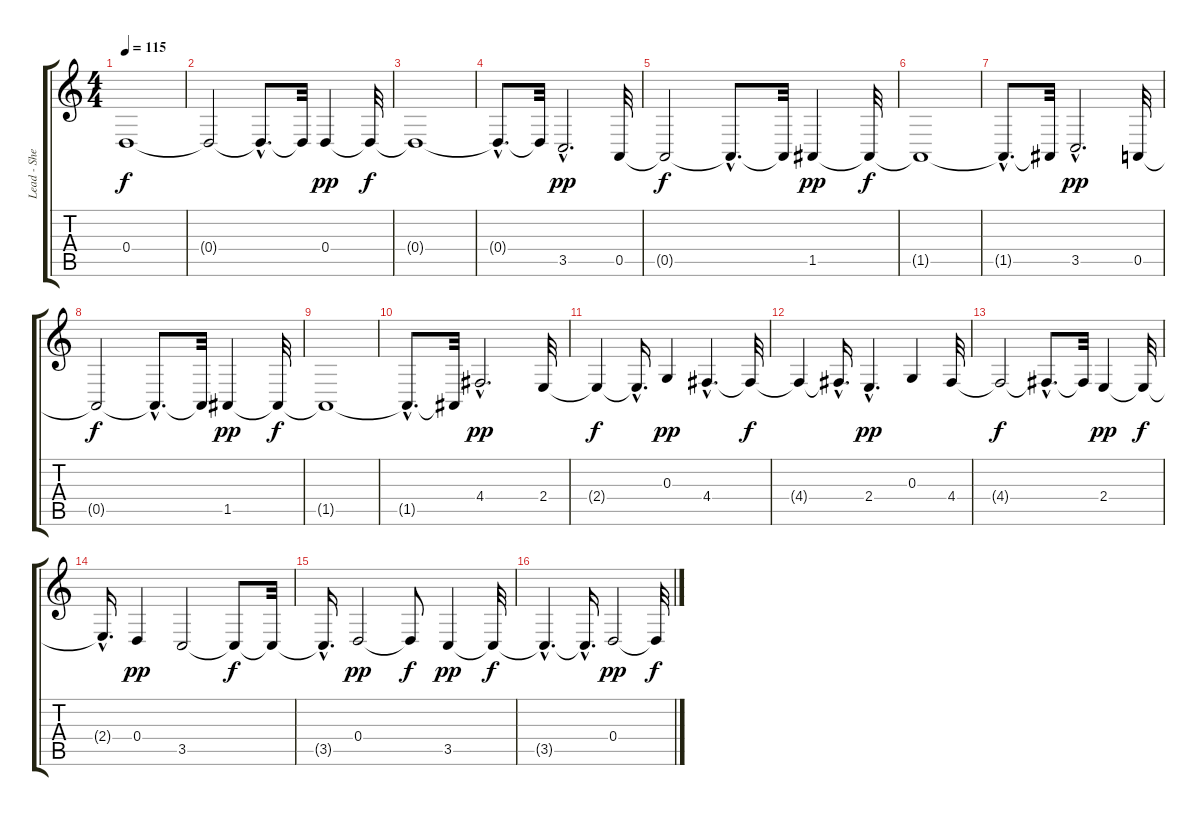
\track ("Lead - Sherinian" "Lead - She") {instrument lead2sawtooth}
\staff {score tabs}
\tuning (E4 B3 G3 D3 A2 E2) {hide}
\ts (4 4)
\tempo 115
\clef g2
\ks c
0.4{t}.1{dy f} |
0.4{t}.2 0.4{hac t}.8{d} 0.4{t}.32 0.4.4{dy pp} 0.4{t}.32{dy f} |
0.4{t}.1 |
0.4{hac t}.8{d} 0.4{t}.32 3.5{hac}.2{d dy pp} 0.5.32 |
0.5{t}.2{dy f} 0.5{hac t}.8{d} 0.5{t}.32 1.5.4{dy pp} 1.5{t}.32{dy f} |
1.5{t}.1 |
1.5{hac t}.8{d} 1.5{t}.32 3.5{hac}.2{d dy pp} 0.5.32 |
0.5{t}.2{dy f} 0.5{hac t}.8{d} 0.5{t}.32 1.5.4{dy pp} 1.5{t}.32{dy f} |
1.5{t}.1 |
1.5{hac t}.8{d} 1.5{t}.32 4.4{hac}.2{d dy pp} 2.4.32 |
2.4{t}.4{dy f} 2.4{hac t}.16{d} 0.3.4{dy pp} 4.4{hac}.4{d} 4.4{t}.32{dy f} |
4.4{t}.4 4.4{hac t}.16{d} 2.4{hac}.4{d dy pp} 0.3.4 4.4.32 |
4.4{t}.2{dy f} 4.4{hac t}.8{d} 4.4{t}.32 2.4.4{dy pp} 2.4{t}.32{dy f} |
2.4{hac t}.16{d} 0.4.4{dy pp} 3.5.2 3.5{t}.8{dy f} 3.5{t}.32 |
3.5{hac t}.16{d} 0.4.2{dy pp} 0.4{t}.8{dy f} 3.5.4{dy pp} 3.5{t}.32{dy f} |
3.5{hac t}.4{d} 3.5{hac t}.16{d} 0.4.2{dy pp} 0.4{t}.32{dy f}
